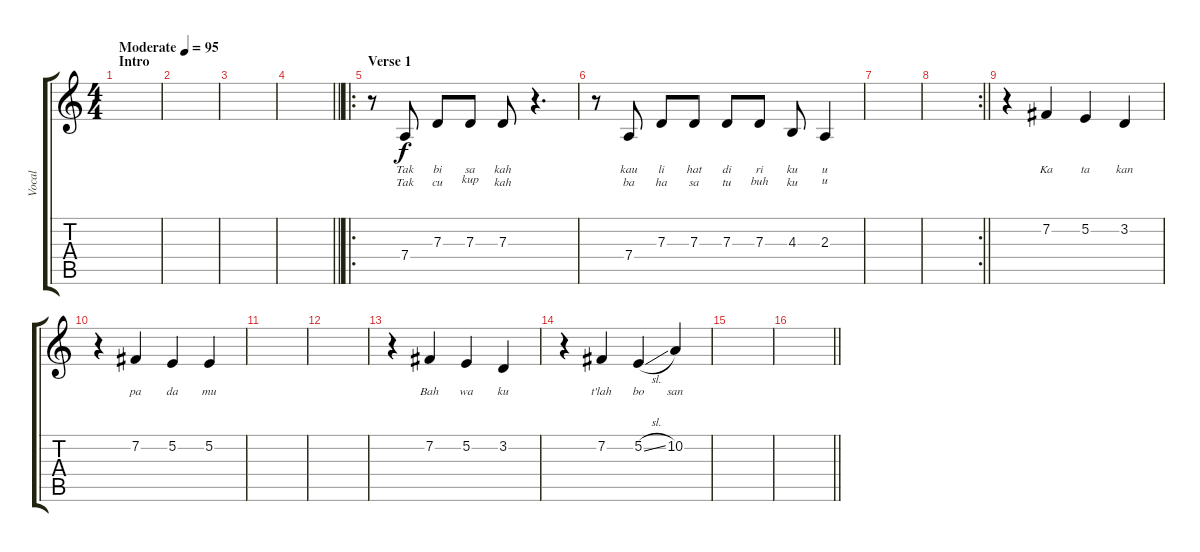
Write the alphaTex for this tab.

\track ("Vocal" "Vocal") {instrument lead2sawtooth}
\staff {score tabs}
\tuning (E4 B3 G3 D3 A2 E2) {hide}
\ts (4 4)
\section ("" "Intro")
\tempo (95 "Moderate")
\clef g2
\ks c
|
|
|
\barLineRight lightlight
|
\ro
\section ("" "Verse 1")
r.8 7.4.8{lyrics (0 "Tak") lyrics (1 "Tak") lyrics (2 "") lyrics (3 "") lyrics (4 "")} 7.3.8{lyrics (0 "bi") lyrics (1 "cu") lyrics (2 "") lyrics (3 "") lyrics (4 "")} 7.3.8{lyrics (0 "sa") lyrics (1 "kup") lyrics (2 "") lyrics (3 "") lyrics (4 "")} 7.3.8{lyrics (0 "kah") lyrics (1 "kah") lyrics (2 "") lyrics (3 "") lyrics (4 "")} r.4{d} |
r.8 7.4.8{lyrics (0 "kau") lyrics (1 "ba") lyrics (2 "") lyrics (3 "") lyrics (4 "")} 7.3.8{lyrics (0 "li") lyrics (1 "ha") lyrics (2 "") lyrics (3 "") lyrics (4 "")} 7.3.8{lyrics (0 "hat") lyrics (1 "sa") lyrics (2 "") lyrics (3 "") lyrics (4 "")} 7.3.8{lyrics (0 "di") lyrics (1 "tu") lyrics (2 "") lyrics (3 "") lyrics (4 "")} 7.3.8{lyrics (0 "ri") lyrics (1 "buh") lyrics (2 "") lyrics (3 "") lyrics (4 "")} 4.3.8{lyrics (0 "ku") lyrics (1 "ku") lyrics (2 "") lyrics (3 "") lyrics (4 "")} 2.3.4{lyrics (0 "u") lyrics (1 "u") lyrics (2 "") lyrics (3 "") lyrics (4 "")} |
|
\rc 2
\barLineRight lightlight
|
r.4 7.2.4{lyrics (0 "Ka") lyrics (1 "") lyrics (2 "") lyrics (3 "") lyrics (4 "")} 5.2.4{lyrics (0 "ta") lyrics (1 "") lyrics (2 "") lyrics (3 "") lyrics (4 "")} 3.2.4{lyrics (0 "kan") lyrics (1 "") lyrics (2 "") lyrics (3 "") lyrics (4 "")} |
r.4 7.2.4{lyrics (0 "pa") lyrics (1 "") lyrics (2 "") lyrics (3 "") lyrics (4 "")} 5.2.4{lyrics (0 "da") lyrics (1 "") lyrics (2 "") lyrics (3 "") lyrics (4 "")} 5.2.4{lyrics (0 "mu") lyrics (1 "") lyrics (2 "") lyrics (3 "") lyrics (4 "")} |
|
|
r.4 7.2.4{lyrics (0 "Bah") lyrics (1 "") lyrics (2 "") lyrics (3 "") lyrics (4 "")} 5.2.4{lyrics (0 "wa") lyrics (1 "") lyrics (2 "") lyrics (3 "") lyrics (4 "")} 3.2.4{lyrics (0 "ku") lyrics (1 "") lyrics (2 "") lyrics (3 "") lyrics (4 "")} |
r.4 7.2.4{lyrics (0 "t'lah") lyrics (1 "") lyrics (2 "") lyrics (3 "") lyrics (4 "")} 5.2{sl}.4{lyrics (0 "bo") lyrics (1 "") lyrics (2 "") lyrics (3 "") lyrics (4 "")} 10.2.4{lyrics (0 "san") lyrics (1 "") lyrics (2 "") lyrics (3 "") lyrics (4 "")} |
|
\barLineRight lightlight
